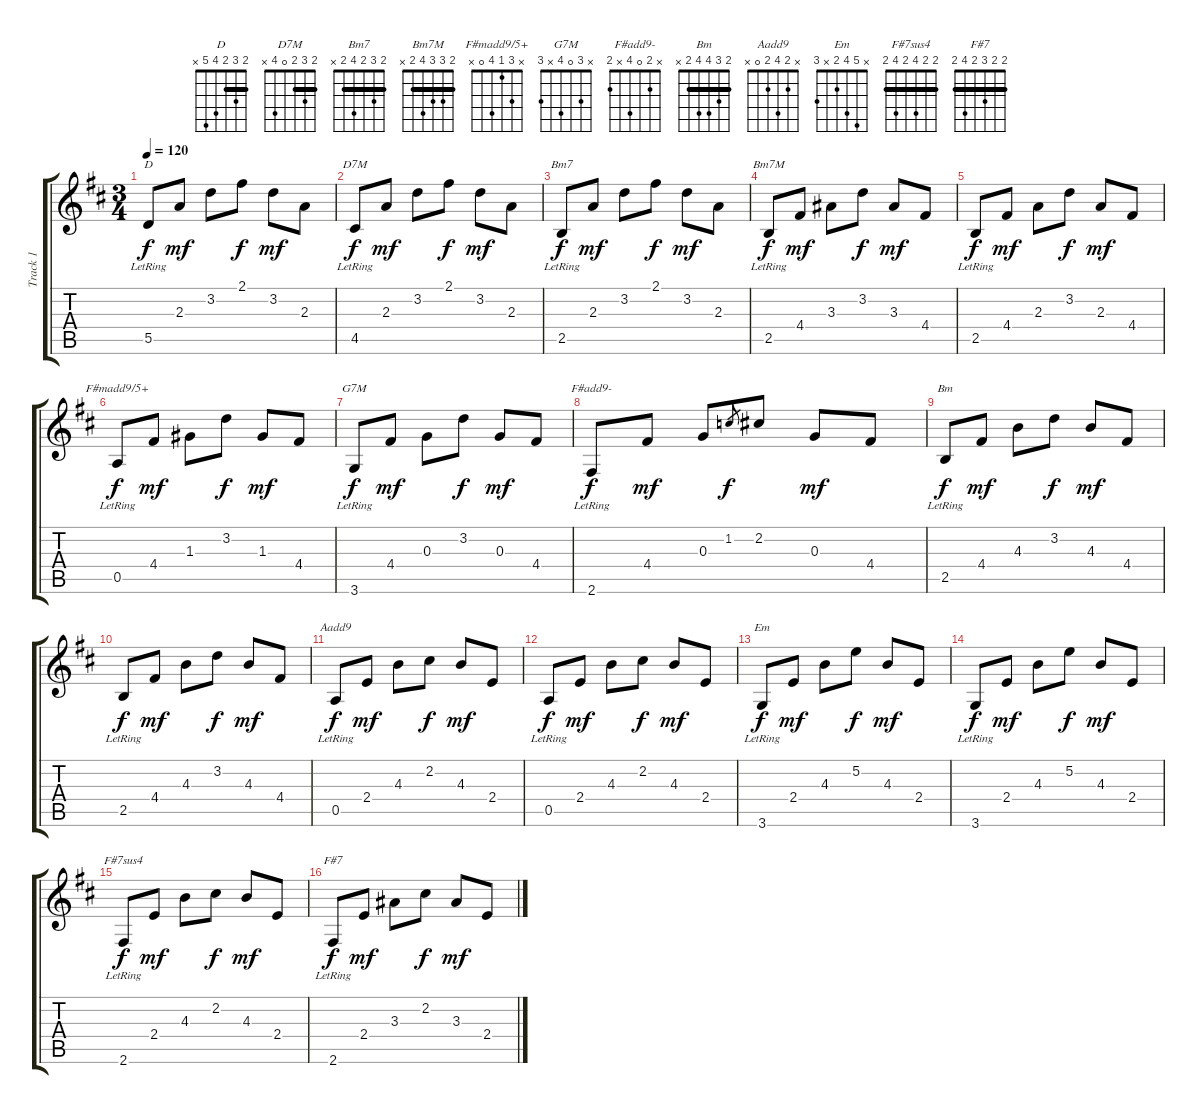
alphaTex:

\track ("Track 1" "Track 1") {instrument acousticguitarsteel}
\staff {score tabs}
\tuning (E4 B3 G3 D3 A2 E2) {hide}
\chord ("D" 2 3 2 4 5 x) {barre 2}
\chord ("D7M" 2 3 2 0 4 x) {barre 2}
\chord ("Bm7" 2 3 2 4 2 x) {barre 2}
\chord ("Bm7M" 2 3 3 4 2 x) {barre 2}
\chord ("F#madd9/5+" x 3 1 4 0 x)
\chord ("G7M" x 3 0 4 x 3)
\chord ("F#add9-" x 2 0 4 x 2)
\chord ("Bm" 2 3 4 4 2 x) {barre 2}
\chord ("Aadd9" x 2 4 2 0 x)
\chord ("Em" x 5 4 2 x 3)
\chord ("F#7sus4" 2 2 4 2 4 2) {barre 2}
\chord ("F#7" 2 2 3 2 4 2) {barre 2}
\ts (3 4)
\tempo 120
\clef g2
\ks bminor
5.5{lr}.8{ch "D" dy f} 2.3.8{dy mf} 3.2.8 2.1.8{dy f} 3.2.8{dy mf} 2.3.8 |
4.5{lr}.8{ch "D7M" dy f} 2.3.8{dy mf} 3.2.8 2.1.8{dy f} 3.2.8{dy mf} 2.3.8 |
2.5{lr}.8{ch "Bm7" dy f} 2.3.8{dy mf} 3.2.8 2.1.8{dy f} 3.2.8{dy mf} 2.3.8 |
2.5{lr}.8{ch "Bm7M" dy f} 4.4.8{dy mf} 3.3.8 3.2.8{dy f} 3.3.8{dy mf} 4.4.8 |
2.5{lr}.8{dy f} 4.4.8{dy mf} 2.3.8 3.2.8{dy f} 2.3.8{dy mf} 4.4.8 |
0.5{lr}.8{ch "F#madd9/5+" dy f} 4.4.8{dy mf} 1.3.8 3.2.8{dy f} 1.3.8{dy mf} 4.4.8 |
3.6{lr}.8{ch "G7M" dy f} 4.4.8{dy mf} 0.3.8 3.2.8{dy f} 0.3.8{dy mf} 4.4.8 |
2.6{lr}.8{ch "F#add9-" dy f} 4.4.8{dy mf} 0.3.8 1.2.8{gr dy f} 2.2.8 0.3.8{dy mf} 4.4.8 |
2.5{lr}.8{ch "Bm" dy f} 4.4.8{dy mf} 4.3.8 3.2.8{dy f} 4.3.8{dy mf} 4.4.8 |
2.5{lr}.8{dy f} 4.4.8{dy mf} 4.3.8 3.2.8{dy f} 4.3.8{dy mf} 4.4.8 |
0.5{lr}.8{ch "Aadd9" dy f} 2.4.8{dy mf} 4.3.8 2.2.8{dy f} 4.3.8{dy mf} 2.4.8 |
0.5{lr}.8{dy f} 2.4.8{dy mf} 4.3.8 2.2.8{dy f} 4.3.8{dy mf} 2.4.8 |
3.6{lr}.8{ch "Em" dy f} 2.4.8{dy mf} 4.3.8 5.2.8{dy f} 4.3.8{dy mf} 2.4.8 |
3.6{lr}.8{dy f} 2.4.8{dy mf} 4.3.8 5.2.8{dy f} 4.3.8{dy mf} 2.4.8 |
2.6{lr}.8{ch "F#7sus4" dy f} 2.4.8{dy mf} 4.3.8 2.2.8{dy f} 4.3.8{dy mf} 2.4.8 |
2.6{lr}.8{ch "F#7" dy f} 2.4.8{dy mf} 3.3.8 2.2.8{dy f} 3.3.8{dy mf} 2.4.8
